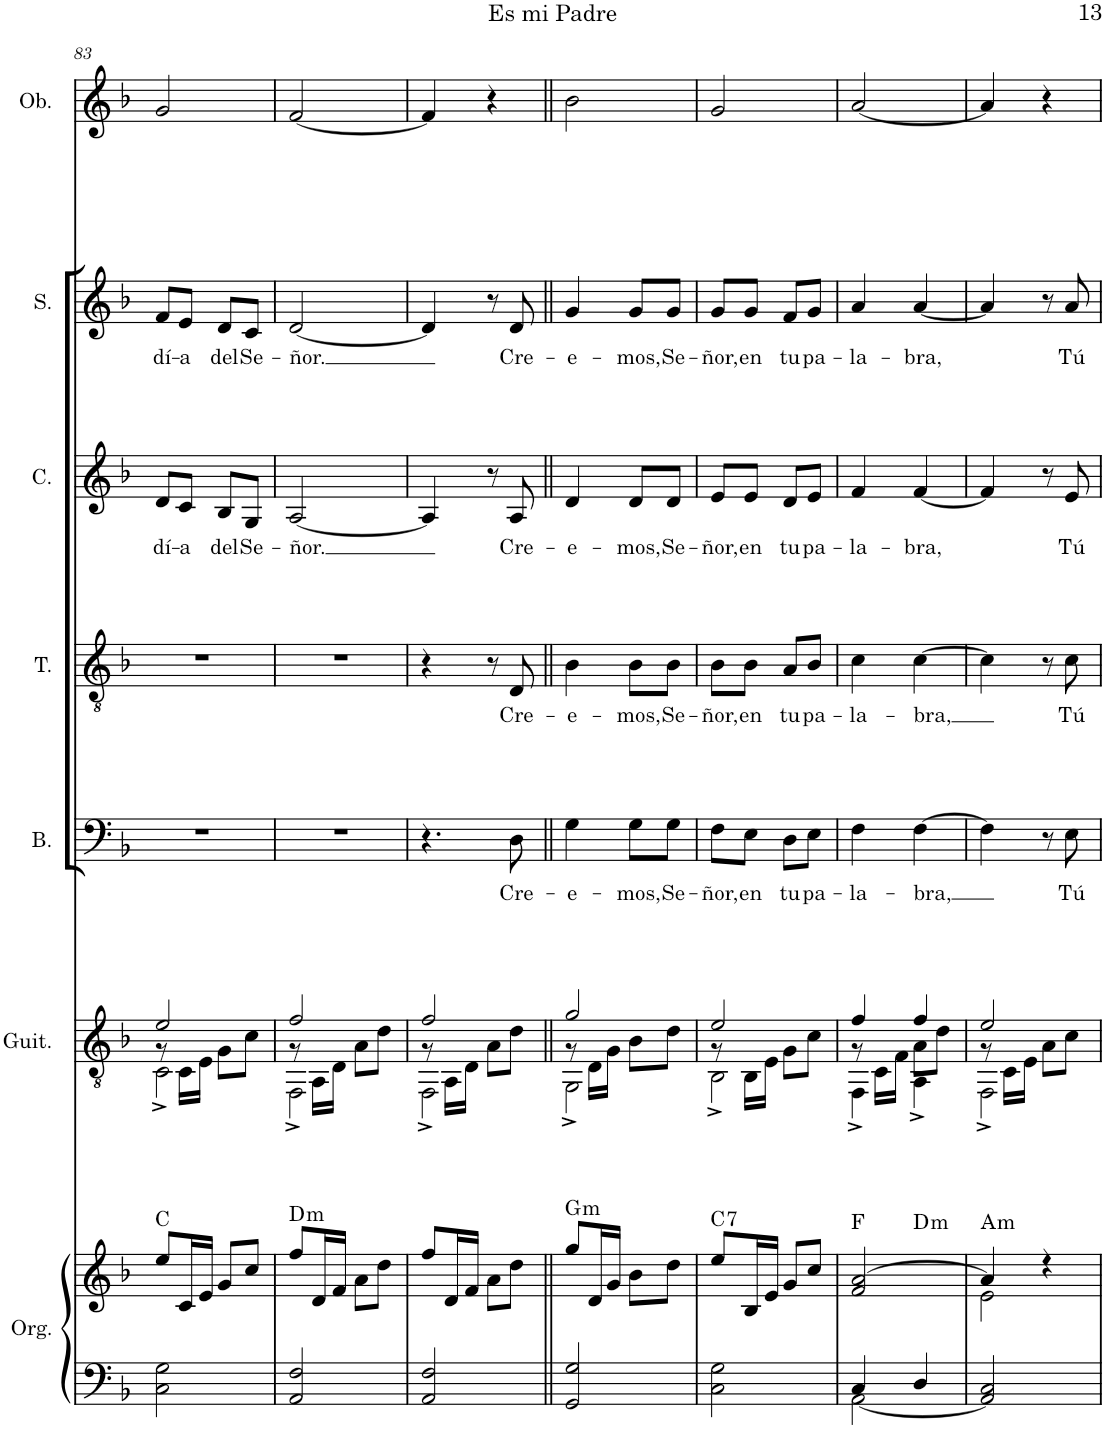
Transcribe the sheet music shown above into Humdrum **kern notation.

**kern	**kern	**harte	**kern	**harte	**kern	**text	**kern	**text	**kern	**text	**kern	**text	**kern
*part7	*part7	*part7	*part6	*part6	*part5	*part5	*part4	*part4	*part3	*part3	*part2	*part2	*part1
*staff8	*staff7	*	*staff6	*	*staff5	*staff5	*staff4	*staff4	*staff3	*staff3	*staff2	*staff2	*staff1
*I"Órgano	*	*	*I"Guitarra	*	*I"Bajo	*	*I"Tenor	*	*I"Contralto	*	*I"Soprano	*	*I"Oboe
*	*	*	*I'Guit.	*	*I'B.	*	*I'T.	*	*I'C.	*	*I'S.	*	*I'Ob.
!!LO:PB:g=z
*clefF4	*clefG2	*	*clefGv2	*	*clefF4	*	*clefGv2	*	*clefG2	*	*clefG2	*	*clefG2
*k[b-]	*k[b-]	*	*k[b-]	*	*k[b-]	*	*k[b-]	*	*k[b-]	*	*k[b-]	*	*k[b-]
*M2/4	*M2/4	*	*M2/4	*	*M2/4	*	*M2/4	*	*M2/4	*	*M2/4	*	*M2/4
=83	=83	=83	=83	=83	=83	=83	=83	=83	=83	=83	=83	=83	=83
*	*	*	*^	*	*	*	*	*	*	*	*	*	*
*	*	*	*	*^	*	*	*	*	*	*	*	*	*	*
!	!	!	!	!	!	!	!	!	!	!	!	!LO:LY:b	!	!LO:LY:b	!
2C\ 2G\	8ee/L	C:maj	2e/	8r	2C^\	C:maj	2r	.	2r	.	8d/L	dí-	8f/L	dí-	2g/
!	!	!	!	!	!	!	!	!	!	!	!	!LO:LY:b	!	!LO:LY:b	!
.	16c/L	.	.	16C\LL	.	.	.	.	.	.	8c/J	-a	8e/J	-a	.
.	16e/JJ	.	.	16E\JJ	.	.	.	.	.	.	.	.	.	.	.
!	!	!	!	!	!	!	!	!	!	!	!	!LO:LY:b	!	!LO:LY:b	!
.	8g/L	.	.	8G\L	.	.	.	.	.	.	8B-/L	del	8d/L	del	.
!	!	!	!	!	!	!	!	!	!	!	!	!LO:LY:b	!	!LO:LY:b	!
.	8cc/J	.	.	8c\J	.	.	.	.	.	.	8G/J	Se-	8c/J	Se-	.
=84	=84	=84	=84	=84	=84	=84	=84	=84	=84	=84	=84	=84	=84	=84	=84
!	!	!LO:H:kt=m	!	!	!	!LO:H:kt=m	!	!	!	!	!	!LO:LY:b	!	!LO:LY:b	!
2AA/ 2F/	8ff/L	D:min	2f/	8r	2FF^\	D:min	2r	.	2r	.	[2A/	-ñor.	[2d/	-ñor.	[2f/
.	16d/L	.	.	16AA\LL	.	.	.	.	.	.	.	.	.	.	.
.	16f/JJ	.	.	16D\JJ	.	.	.	.	.	.	.	.	.	.	.
.	8a\L	.	.	8A\L	.	.	.	.	.	.	.	.	.	.	.
.	8dd\J	.	.	8d\J	.	.	.	.	.	.	.	.	.	.	.
=85	=85	=85	=85	=85	=85	=85	=85	=85	=85	=85	=85	=85	=85	=85	=85
2AA/ 2F/	8ff/L	.	2f/	8r	2FF^\	.	4.r	.	4r	.	4A/]	.	4d/]	.	4f/]
.	16d/L	.	.	16AA\LL	.	.	.	.	.	.	.	.	.	.	.
.	16f/JJ	.	.	16D\JJ	.	.	.	.	.	.	.	.	.	.	.
.	8a\L	.	.	8A\L	.	.	.	.	8r	.	8r	.	8r	.	4r
!	!	!	!	!	!	!	!	!LO:LY:b	!	!LO:LY:b	!	!LO:LY:b	!	!LO:LY:b	!
.	8dd\J	.	.	8d\J	.	.	8D\	Cre-	8D/	Cre-	8A/	Cre-	8d/	Cre-	.
=86||	=86||	=86||	=86||	=86||	=86||	=86||	=86||	=86||	=86||	=86||	=86||	=86||	=86||	=86||	=86||
!	!	!LO:H:kt=m	!	!	!	!LO:H:kt=m	!	!LO:LY:b	!	!LO:LY:b	!	!LO:LY:b	!	!LO:LY:b	!
2GG/ 2G/	8gg/L	G:min	2g/	8r	2GG^\	G:min	4G\	-e-	4B-\	-e-	4d/	-e-	4g/	-e-	2b-\
.	16d/L	.	.	16D\LL	.	.	.	.	.	.	.	.	.	.	.
.	16g/JJ	.	.	16G\JJ	.	.	.	.	.	.	.	.	.	.	.
!	!	!	!	!	!	!	!	!LO:LY:b	!	!LO:LY:b	!	!LO:LY:b	!	!LO:LY:b	!
.	8b-\L	.	.	8B-\L	.	.	8G\L	-mos,	8B-\L	-mos,	8d/L	-mos,	8g/L	-mos,	.
!	!	!	!	!	!	!	!	!LO:LY:b	!	!LO:LY:b	!	!LO:LY:b	!	!LO:LY:b	!
.	8dd\J	.	.	8d\J	.	.	8G\J	Se-	8B-\J	Se-	8d/J	Se-	8g/J	Se-	.
=87	=87	=87	=87	=87	=87	=87	=87	=87	=87	=87	=87	=87	=87	=87	=87
!	!	!LO:H:kt=7	!	!	!	!LO:H:kt=7	!	!LO:LY:b	!	!LO:LY:b	!	!LO:LY:b	!	!LO:LY:b	!
2C\ 2G\	8ee/L	C:7	2e/	8r	2BB-^\	C:7	8F\L	-ñor,	8B-\L	-ñor,	8e/L	-ñor,	8g/L	-ñor,	2g/
!	!	!	!	!	!	!	!	!LO:LY:b	!	!LO:LY:b	!	!LO:LY:b	!	!LO:LY:b	!
.	16B-/L	.	.	16BB-\LL	.	.	8E\J	en	8B-\J	en	8e/J	en	8g/J	en	.
.	16e/JJ	.	.	16E\JJ	.	.	.	.	.	.	.	.	.	.	.
!	!	!	!	!	!	!	!	!LO:LY:b	!	!LO:LY:b	!	!LO:LY:b	!	!LO:LY:b	!
.	8g/L	.	.	8G\L	.	.	8D\L	tu	8A/L	tu	8d/L	tu	8f/L	tu	.
!	!	!	!	!	!	!	!	!LO:LY:b	!	!LO:LY:b	!	!LO:LY:b	!	!LO:LY:b	!
.	8cc/J	.	.	8c\J	.	.	8E\J	pa-	8B-/J	pa-	8e/J	pa-	8g/J	pa-	.
=88	=88	=88	=88	=88	=88	=88	=88	=88	=88	=88	=88	=88	=88	=88	=88
*^	*	*	*	*	*	*	*	*	*	*	*	*	*	*	*
!	!	!	!	!	!	!	!	!	!LO:LY:b	!	!LO:LY:b	!	!LO:LY:b	!	!LO:LY:b	!
*	*	*^	*	*	*	*	*	*	*	*	*	*	*	*	*	*
4C/	[2AA\	2f/ [2a/	4ryy	F:maj	4f/	8r	4FF^\	F:maj	4F\	-la-	4c\	-la-	4f/	-la-	4a/	-la-	[2a/
.	.	.	.	.	.	16C\LL	.	.	.	.	.	.	.	.	.	.	.
.	.	.	.	.	.	16F\JJ	.	.	.	.	.	.	.	.	.	.	.
!	!	!	!	!LO:H:kt=m	!	!	!	!LO:H:kt=m	!	!LO:LY:b	!	!LO:LY:b	!	!LO:LY:b	!	!LO:LY:b	!
4D/	.	.	4ryy	D:min	4f/	8A\L	4AA^\	D:min	[4F\	-bra,	[4c\	-bra,	[4f/	-bra,	[4a/	-bra,	.
.	.	.	.	.	.	8d\J	.	.	.	.	.	.	.	.	.	.	.
*v	*v	*	*	*	*	*	*	*	*	*	*	*	*	*	*	*	*
=89	=89	=89	=89	=89	=89	=89	=89	=89	=89	=89	=89	=89	=89	=89	=89	=89
!	!	!	!LO:H:kt=m	!	!	!	!LO:H:kt=m	!	!	!	!	!	!	!	!	!
2AA/] 2C/	4a/]	2e\	A:min	2e/	8r	2FF^\	A:min	4F\]	.	4c\]	.	4f/]	.	4a/]	.	4a/]
.	.	.	.	.	16C\LL	.	.	.	.	.	.	.	.	.	.	.
.	.	.	.	.	16E\JJ	.	.	.	.	.	.	.	.	.	.	.
.	4r	.	.	.	8A\L	.	.	8r	.	8r	.	8r	.	8r	.	4r
!	!	!	!	!	!	!	!	!	!LO:LY:b	!	!LO:LY:b	!	!LO:LY:b	!	!LO:LY:b	!
.	.	.	.	.	8c\J	.	.	8E\	Tú	8c\	Tú	8e/	Tú	8a/	Tú	.
*	*v	*v	*	*	*	*	*	*	*	*	*	*	*	*	*	*
*	*	*	*v	*v	*v	*	*	*	*	*	*	*	*	*	*
=	=	=	=	=	=	=	=	=	=	=	=	=	=
*-	*-	*-	*-	*-	*-	*-	*-	*-	*-	*-	*-	*-	*-
